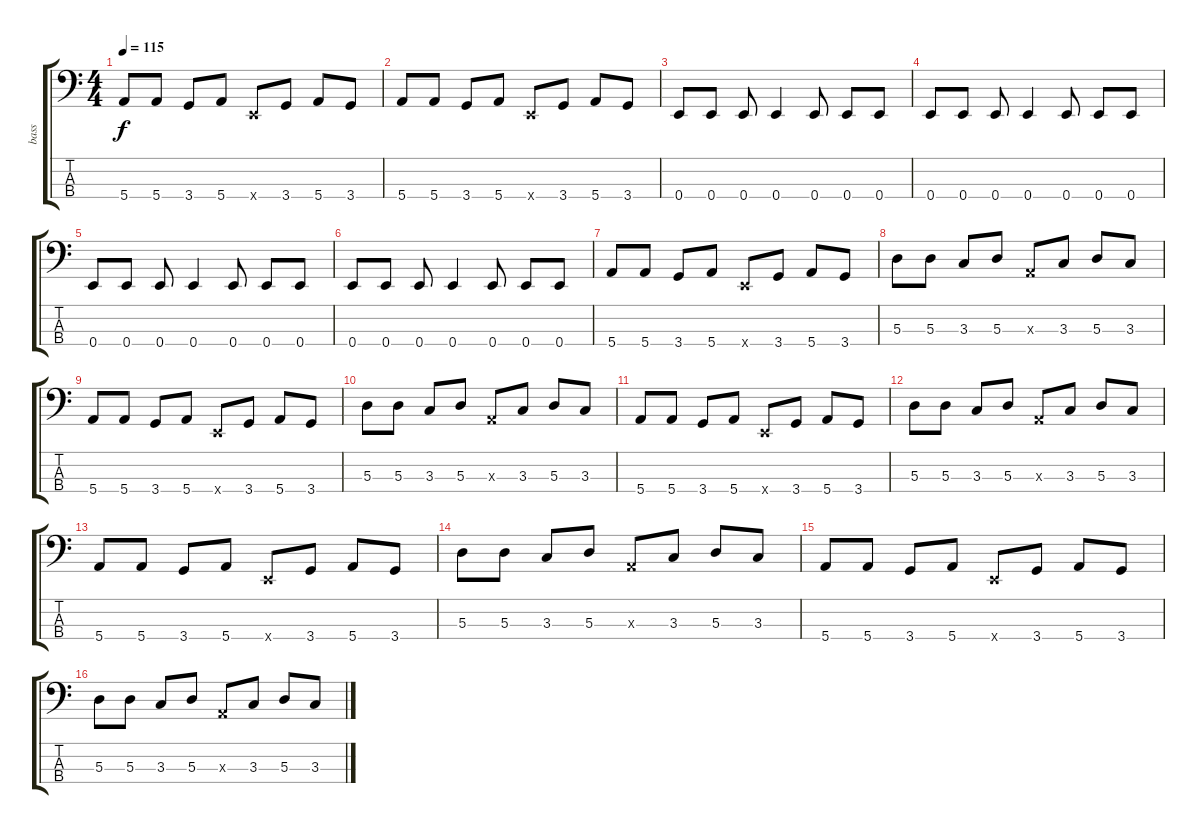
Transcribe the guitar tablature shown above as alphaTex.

\track ("bass" "bass") {instrument electricbassfinger}
\staff {score tabs}
\tuning (G2 D2 A1 E1) {hide}
\ts (4 4)
\tempo 115
\clef f4
\ks c
5.4.8{dy f} 5.4.8 3.4.8 5.4.8 0.4{x}.8 3.4.8 5.4.8 3.4.8 |
5.4.8 5.4.8 3.4.8 5.4.8 0.4{x}.8 3.4.8 5.4.8 3.4.8 |
0.4.8 0.4.8 0.4.8 0.4.4 0.4.8 0.4.8 0.4.8 |
0.4.8 0.4.8 0.4.8 0.4.4 0.4.8 0.4.8 0.4.8 |
0.4.8 0.4.8 0.4.8 0.4.4 0.4.8 0.4.8 0.4.8 |
0.4.8 0.4.8 0.4.8 0.4.4 0.4.8 0.4.8 0.4.8 |
5.4.8 5.4.8 3.4.8 5.4.8 0.4{x}.8 3.4.8 5.4.8 3.4.8 |
5.3.8 5.3.8 3.3.8 5.3.8 0.3{x}.8 3.3.8 5.3.8 3.3.8 |
5.4.8 5.4.8 3.4.8 5.4.8 0.4{x}.8 3.4.8 5.4.8 3.4.8 |
5.3.8 5.3.8 3.3.8 5.3.8 0.3{x}.8 3.3.8 5.3.8 3.3.8 |
5.4.8 5.4.8 3.4.8 5.4.8 0.4{x}.8 3.4.8 5.4.8 3.4.8 |
5.3.8 5.3.8 3.3.8 5.3.8 0.3{x}.8 3.3.8 5.3.8 3.3.8 |
5.4.8 5.4.8 3.4.8 5.4.8 0.4{x}.8 3.4.8 5.4.8 3.4.8 |
5.3.8 5.3.8 3.3.8 5.3.8 0.3{x}.8 3.3.8 5.3.8 3.3.8 |
5.4.8 5.4.8 3.4.8 5.4.8 0.4{x}.8 3.4.8 5.4.8 3.4.8 |
5.3.8 5.3.8 3.3.8 5.3.8 0.3{x}.8 3.3.8 5.3.8 3.3.8
